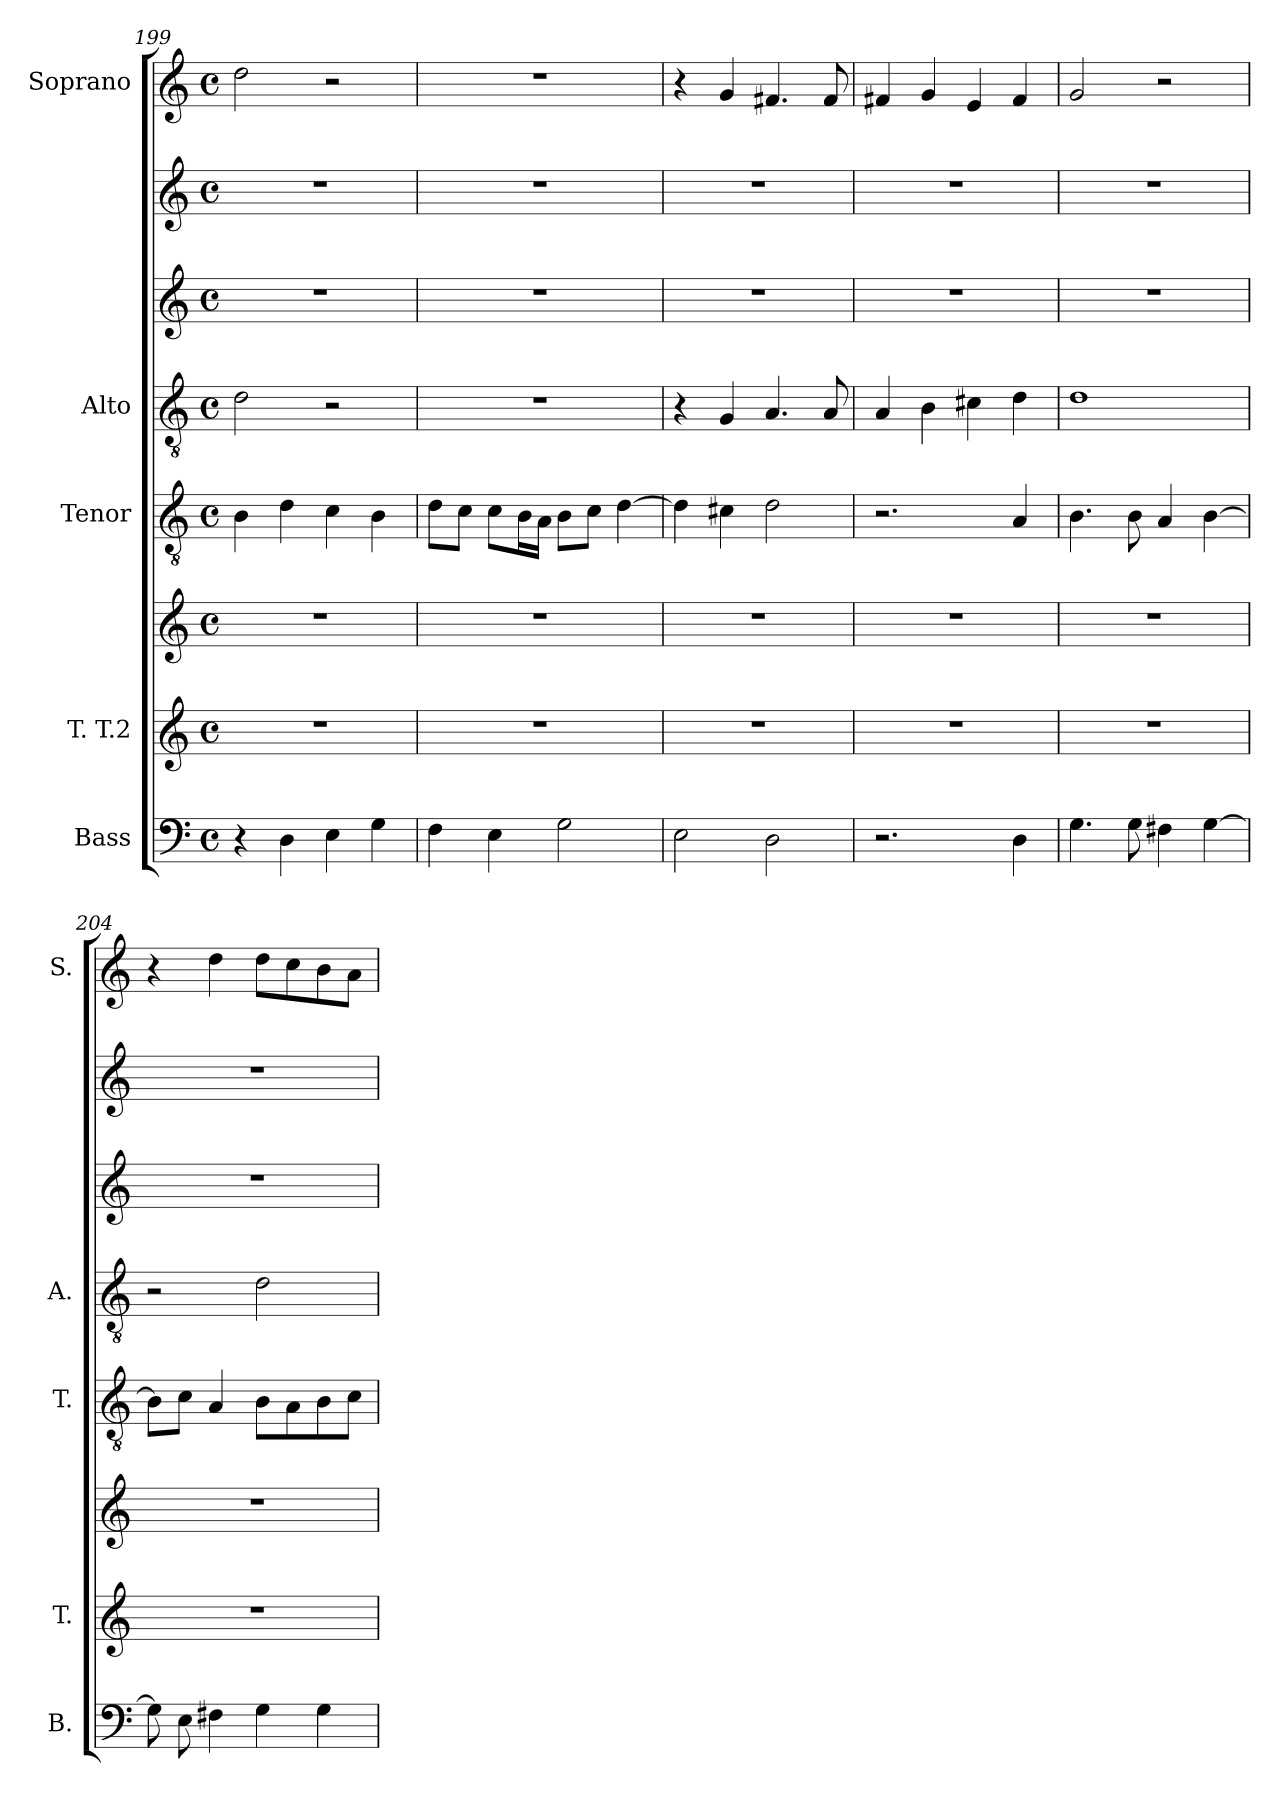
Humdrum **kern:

**kern	**kern	**kern	**kern	**kern	**kern	**kern	**kern
*part7	*part6	*part6	*part5	*part4	*part3	*part2	*part1
*staff8	*staff7	*staff6	*staff5	*staff4	*staff3	*staff2	*staff1
*I"Bass	*I"T. T.2	*	*I"Tenor	*I"Alto	*	*	*I"Soprano
*I'B.	*I'T.	*	*I'T.	*I'A.	*	*	*I'S.
*clefF4	*clefG2	*clefG2	*clefGv2	*clefGv2	*clefG2	*clefG2	*clefG2
*k[]	*k[]	*k[]	*k[]	*k[]	*k[]	*k[]	*k[]
*C:	*C:	*C:	*C:	*C:	*C:	*C:	*C:
*M4/4	*M4/4	*M4/4	*M4/4	*M4/4	*M4/4	*M4/4	*M4/4
*met(c)	*met(c)	*met(c)	*met(c)	*met(c)	*met(c)	*met(c)	*met(c)
=199	=199	=199	=199	=199	=199	=199	=199
4r	1r	1r	4B\	2d\	1r	1r	2dd\
4D\	.	.	4d\	.	.	.	.
4E\	.	.	4c\	2r	.	.	2r
4G\	.	.	4B\	.	.	.	.
!!LO:LB:g=z
=200	=200	=200	=200	=200	=200	=200	=200
4F\	1r	1r	8d\L	1r	1r	1r	1r
.	.	.	8c\J	.	.	.	.
4E\	.	.	8c\L	.	.	.	.
.	.	.	16B\L	.	.	.	.
.	.	.	16A\JJ	.	.	.	.
2G\	.	.	8B\L	.	.	.	.
.	.	.	8c\J	.	.	.	.
.	.	.	[>4d\	.	.	.	.
=201	=201	=201	=201	=201	=201	=201	=201
2E\	1r	1r	4d\]	4r	1r	1r	4r
.	.	.	4c#X\	4G/	.	.	4g/
2D\	.	.	2d\	4.A/	.	.	4.f#X/
.	.	.	.	8A/	.	.	8f#/
=202	=202	=202	=202	=202	=202	=202	=202
2.r	1r	1r	2.r	4A/	1r	1r	4f#X/
.	.	.	.	4B\	.	.	4g/
.	.	.	.	4c#X\	.	.	4e/
4D\	.	.	4A/	4d\	.	.	4f#/
=203	=203	=203	=203	=203	=203	=203	=203
4.G\	1r	1r	4.B\	1d	1r	1r	2g/
8G\	.	.	8B\	.	.	.	.
4F#X\	.	.	4A/	.	.	.	2r
[<4G\	.	.	[<4B\	.	.	.	.
!!LO:LB:g=z
=204	=204	=204	=204	=204	=204	=204	=204
8G\]	1r	1r	8B\L]	2r	1r	1r	4r
8E\	.	.	8c\J	.	.	.	.
4F#X\	.	.	4A/	.	.	.	4dd\
4G\	.	.	8B\L	2d\	.	.	8dd\L
.	.	.	8A\	.	.	.	8cc\
4G\	.	.	8B\	.	.	.	8b\
.	.	.	8c\J	.	.	.	8a\J
=	=	=	=	=	=	=	=
*-	*-	*-	*-	*-	*-	*-	*-
